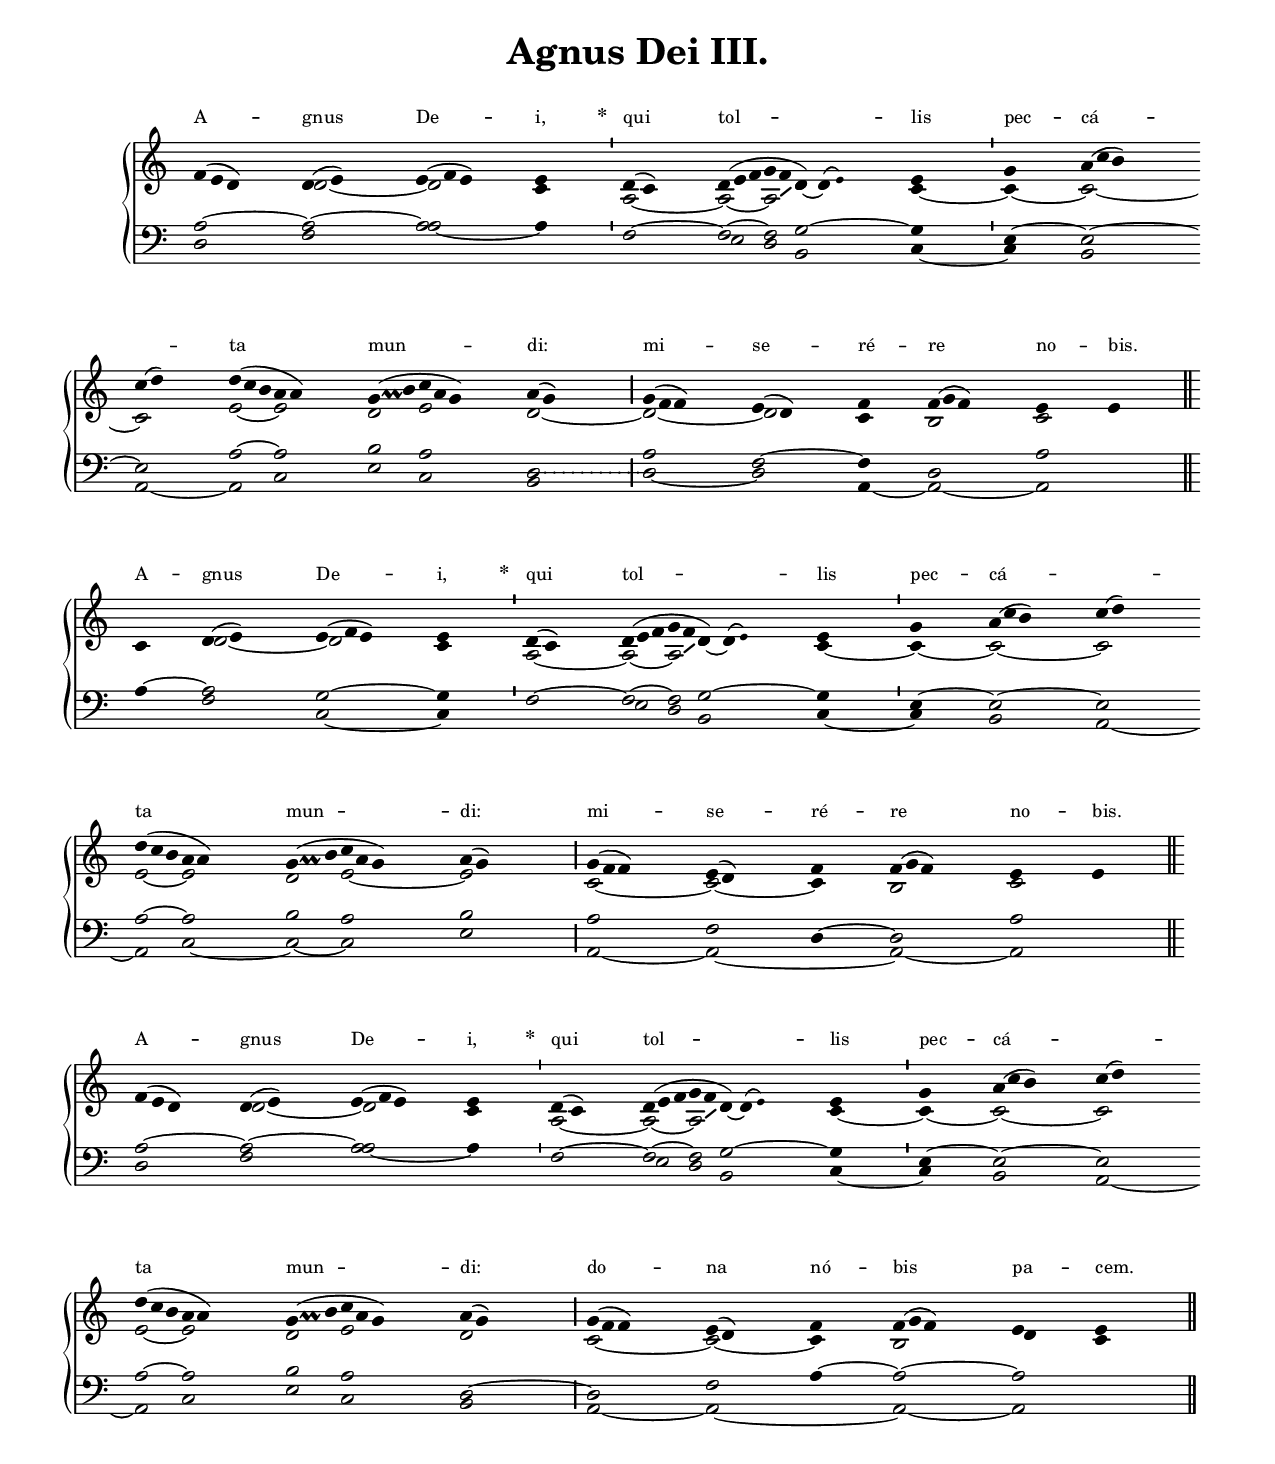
\version "2.18"
\include "gregorian.ly"
\include "noh2.ily"

%Page reference: page v.22
%(volume.page)

global = {
 \key e \phrygian
 \cadenzaOn 
 \override Glissando #'thickness = #2.0
}

\header {
  title = \markup \center-column {"Agnus Dei III." \vspace #1 }
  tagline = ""
  composer = ""
}

\paper {
 #(include-special-characters)
  oddHeaderMarkup = \markup \fill-line {
    \line {}
    \center-column {
      \on-the-fly #first-page     " "
      \on-the-fly #not-first-page ""
    }
    \line { \on-the-fly #print-page-number-check-first \fromproperty #'page:page-number-string }
  }
  evenHeaderMarkup = \markup \fill-line {
    \line { \on-the-fly #print-page-number-check-first \fromproperty #'page:page-number-string }
    \center-column { "" }
    \line {}
  }
}

chantText = \lyricmode {
A -- gnus De -- i, 
\set stanza = " * " qui tol -- lis pec -- cá -- _ ta mun -- di: 
mi -- se -- ré -- re no -- bis. 
A -- gnus De -- i, 
\set stanza = " * " qui tol -- lis pec -- cá -- _ ta mun -- di: 
mi -- se -- ré -- re no -- bis. 
A -- gnus De -- i, 
\set stanza = " * " qui tol -- lis pec -- cá -- _ ta mun -- di: 
do -- na nó -- bis pa -- cem. }

chantMusic = {
\tieDown   f'4 ( e'4 d'4) d'4 ( e'4) e'4 ( f'4 e'4) e'4 \divisioMinima
 d'4 ( c'4) d'4 ( e'4 f'4 g'4 f'4 d'4) ~ d'4 ( \once \tweak #'font-size #-4 e' ) e'4 \divisioMinima
 g'4 a'4 ( c''4 b'4) \forceBreak
 c''4 ( d''4) d''4 ( c''4 b'4 a'4 a'4) g'4 ( \quil a' b'4 c''4 a'4 g'4) a'4 (g'4) \divisioMaior
 g'4 ( f'4 f'4) e'4 ( d'4) f'4 f'4 ( g'4 f'4) e'4 e'4 \finalis
 \forceBreak
 c'4 d'4 ( e'4) e'4 ( f'4 e'4) e'4 \divisioMinima
 d'4 ( c'4) d'4 ( e'4 f'4 g'4 f'4 d'4) ~ d'4 ( \once \tweak #'font-size #-4 e' ) e'4 \divisioMinima
 g'4 a'4 ( c''4 b'4) c''4 ( d''4) \forceBreak
 d''4 ( c''4 b'4 a'4 a'4) g'4 ( \quil a' b'4 c''4 a'4 g'4) a'4 ( g'4) \divisioMaior
 g'4 ( f'4 f'4) e'4 ( d'4) f'4 f'4 ( g'4 f'4) e'4 e'4 \finalis
 \forceBreak
 f'4 ( e'4 d'4) d'4 ( e'4) e'4 ( f'4 e'4) e'4 \divisioMinima
 d'4 ( c'4) d'4 ( e'4 f'4 g'4 f'4 d'4) ~ d'4 ( \once \tweak #'font-size #-4 e' ) e'4 \divisioMinima
 g'4 a'4 ( c''4 b'4) c''4 ( d''4) \forceBreak
 d''4 ( c''4 b'4 a'4 a'4) g'4 ( \quil a' b'4 c''4 a'4 g'4) a'4 ( g'4) \divisioMaior
 g'4 ( f'4 f'4) e'4 ( d'4) f'4 f'4 ( g'4 f'4) e'4 e'4 \finalis

}

altoMusic = {
r2*3/2 d'2 ~ d'2*3/2 c'4 \divisioMinima
a2 ~ a2*3/2 ~ a2 -\tweak Glissando.Y-offset #-0.8 \glissando d'4 r2 c'4 ~ \divisioMinima
c'4 ~ c'2*3/2 ~ c'2 e'2*3/2 ~ e'2 d'2*3/2 e'2*3/2 d'2 ~ \divisioMaior
d'2*3/2 ~ d'2 c'4 b2*3/2 c'2 \finalis
r4 d'2 ~ d'2*3/2 c'4 \divisioMinima
a2 ~ a2*3/2 ~ a2 -\tweak Glissando.Y-offset #-0.8 \glissando d'4 r2 c'4 ~ \divisioMinima
c'4 ~ c'2*3/2 ~ c'2 e'2*3/2 ~ e'2 d'2*3/2 e'2*3/2 ~ e'2 \divisioMaior
c'2*3/2 ~ c'2 ~ c'4 b2*3/2 c'2 \finalis
r2*3/2 d'2 ~ d'2*3/2 c'4 \divisioMinima
a2 ~ a2*3/2 ~ a2 -\tweak Glissando.Y-offset #-0.8 \glissando d'4 r2 c'4 ~ \divisioMinima
c'4 ~ c'2*3/2 ~ c'2 e'2*3/2 ~ e'2 d'2*3/2 e'2*3/2 d'2 \divisioMaior
c'2*3/2 ~ c'2 ~ c'4 b2*3/2 d'4 c'4 \finalis
}

tenorMusic = {
a2*3/2 ~ a2 ~ a2*4/2 \divisioMinima
f2 ~ f2*3/2 ~ f2 g2*3/2 ~ g4 \divisioMinima
e4 ~ e2*3/2 ~ e2 a2*3/2 ~ a2 b2*3/2 a2*3/2 d2 \divisioMaior
a2*3/2 f2 ~ f4 d2*3/2 a2 \finalis
a4 ~ a2 g2*3/2 ~ g4 \divisioMinima
f2 ~ f2*3/2 ~ f2 g2*3/2 ~ g4 \divisioMinima
e4 ~ e2*3/2 ~ e2 a2*3/2 ~ a2 b2*3/2 a2*3/2 b2 \divisioMaior
a2*3/2 f2 d4 ~ d2*3/2 a2 \finalis
a2*3/2 ~ a2 ~ a2*4/2 \divisioMinima
f2 ~ f2*3/2 ~ f2 g2*3/2 ~ g4 \divisioMinima
e4 ~ e2*3/2 ~ e2 a2*3/2 ~ a2 b2*3/2 a2*3/2 d2 ~ \divisioMaior
d2*3/2 f2 a4 ~ a2*3/2 ~ a2 \finalis
}

bassMusic = {
d2*3/2 f2 \shiftRight a2*3/2 ~ a4 \divisioMinima
r2 e2*3/2 d2 b,2*3/2 c4 ~ \divisioMinima
c4 b,2*3/2 a,2 ~ a,2*3/2 c2 e2*3/2 c2*3/2 b,2 \divisioMaior
d2*3/2 ~ d2 a,4 ~ a,2*3/2 ~ a,2 \finalis
r4 f2 c2*3/2 ~ c4 \divisioMinima
r2 e2*3/2 d2 b,2*3/2 c4 ~ \divisioMinima
c4 b,2*3/2 a,2 ~ a,2*3/2 c2 ~ c2*3/2 ~ c2*3/2 e2 \divisioMaior
a,2*3/2 ~ a,2*3/2 ~ a,2*3/2 ~ a,2 \finalis
d2*3/2 f2 \shiftRight a2*3/2 ~ a4 \divisioMinima
r2 e2*3/2 d2 b,2*3/2 c4 ~ \divisioMinima
c4 b,2*3/2 a,2 ~ a,2*3/2 c2 e2*3/2 c2*3/2 b,2 \divisioMaior
a,2*3/2 ~ a,2*3/2 ~ a,2*3/2 ~ a,2 \finalis
}

voiceLines = {
\voiceLineStyle


s2*37/2
\allowVoiceLineBreak
\voiceLine "down" "down" d2*2/2 d2*1/2


}

\score{
  <<
    \new Lyrics
    \new GrandStaff <<
      \set GrandStaff.autoBeaming = ##f
      \set GrandStaff.instrumentName = \markup \center-column {
        ""
      }
      \new Staff = up <<
        \new Voice = "chant" {
          \voiceOne \global \chantMusic
        }
        \new Voice {
          \voiceTwo \global \altoMusic
        }
      >>

      \new Staff = down <<
        \clef bass
        \new Voice {
          \voiceOne \global \tenorMusic
        }
        \new Voice {
          \voiceTwo \global \bassMusic
        }
	\new Voice {
        \voiceThree \global \voiceLines
        }
      >>
    >>
    \context Lyrics {
      \lyricsto chant {
      \chantText
    }
    }
  >>
  \layout{
  }
  
}
